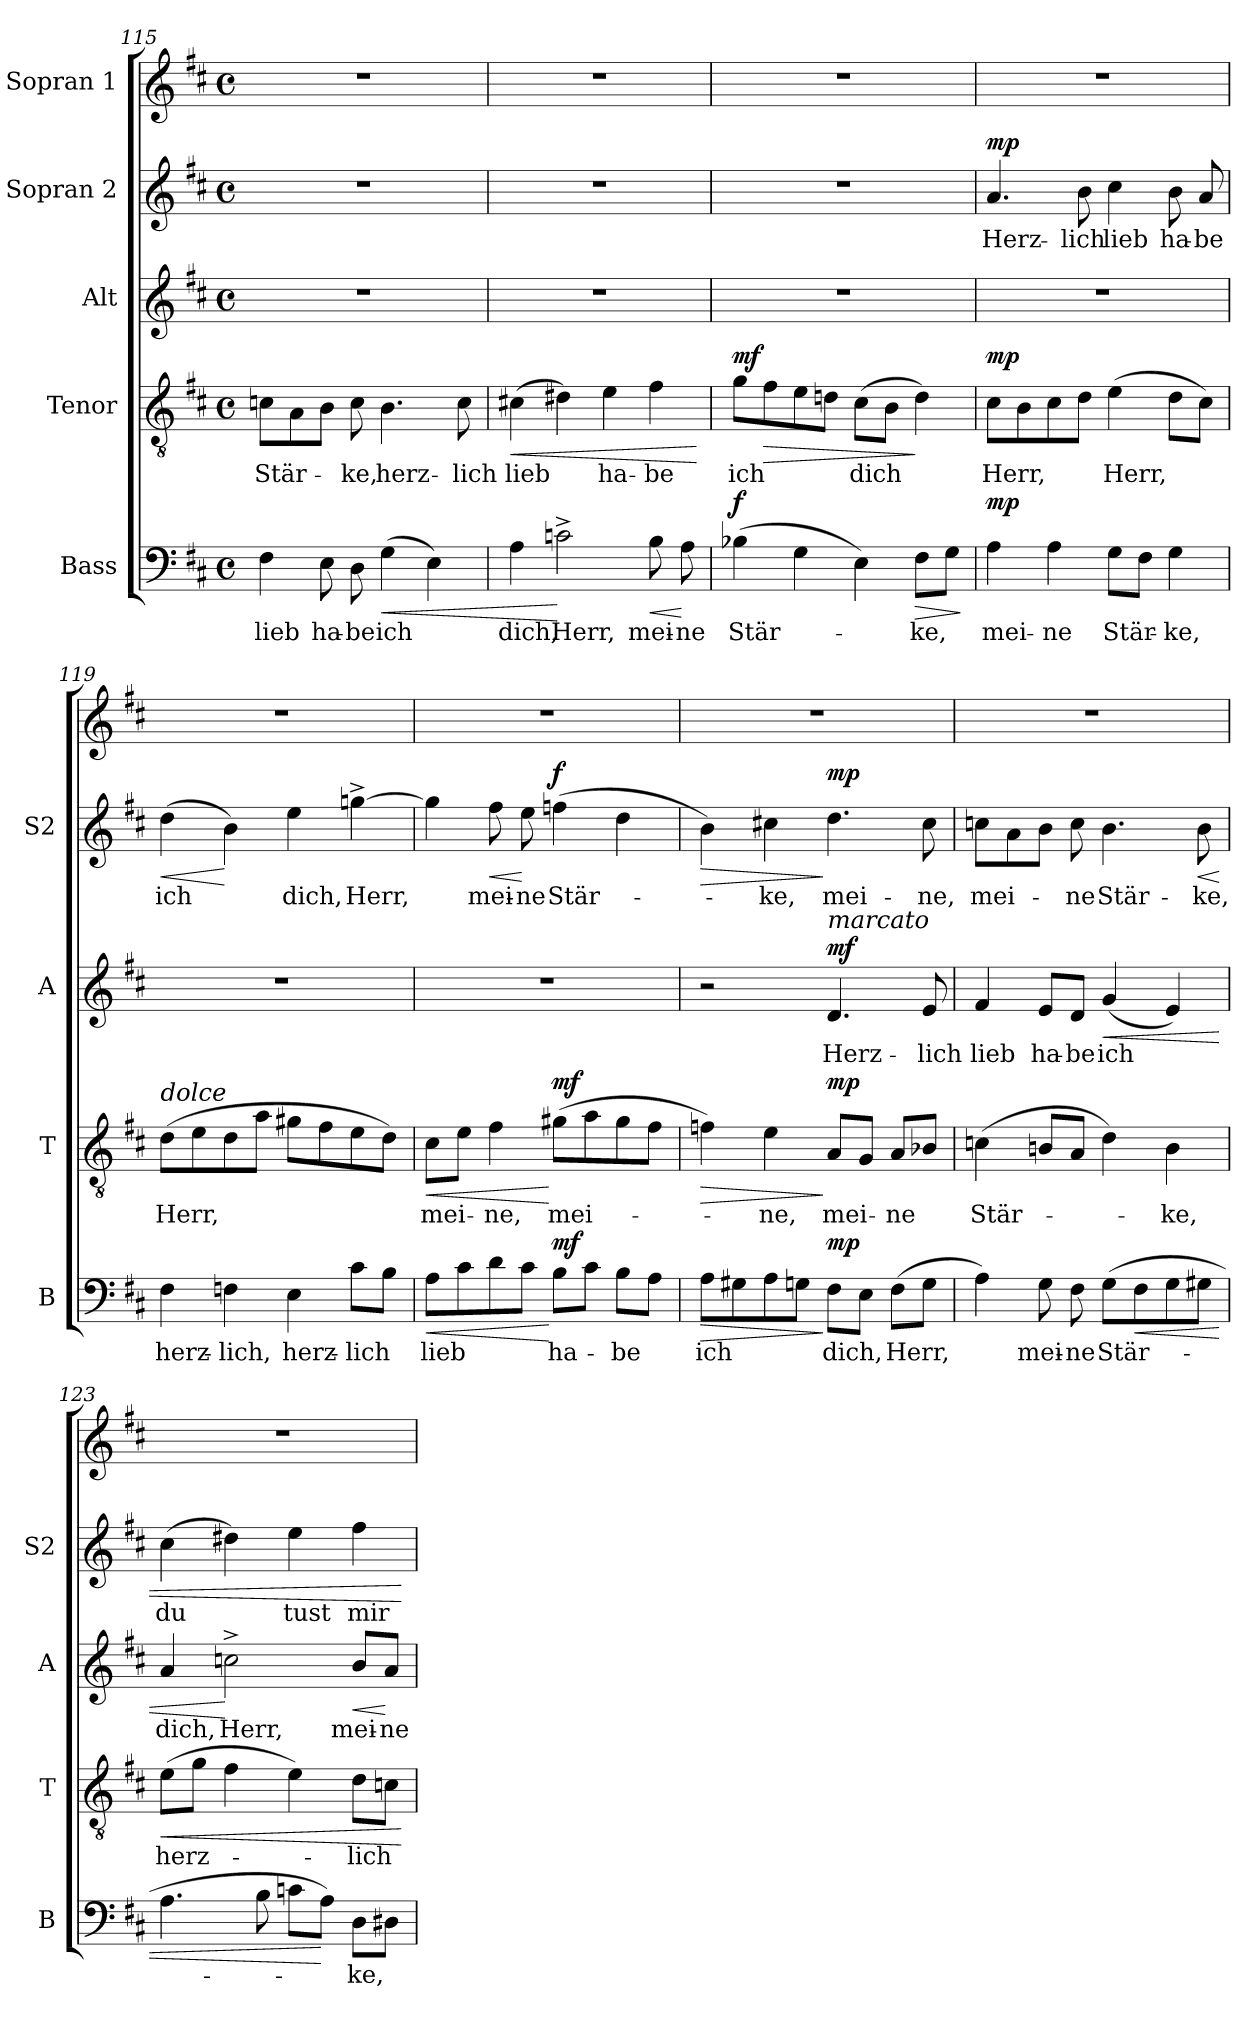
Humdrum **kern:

**kern	**text	**dynam	**kern	**text	**dynam	**kern	**text	**dynam	**kern	**text	**dynam	**kern
*part5	*part5	*part5	*part4	*part4	*part4	*part3	*part3	*part3	*part2	*part2	*part2	*part1
*staff5	*staff5	*staff5	*staff4	*staff4	*staff4	*staff3	*staff3	*staff3	*staff2	*staff2	*staff2	*staff1
*I"Bass	*	*	*I"Tenor	*	*	*I"Alt	*	*	*I"Sopran 2	*	*	*I"Sopran 1
*I'B	*	*	*I'T	*	*	*I'A	*	*	*I'S2	*	*	*
*clefF4	*	*	*clefGv2	*	*	*clefG2	*	*	*clefG2	*	*	*clefG2
*k[f#c#]	*	*	*k[f#c#]	*	*	*k[f#c#]	*	*	*k[f#c#]	*	*	*k[f#c#]
*M4/4	*	*	*M4/4	*	*	*M4/4	*	*	*M4/4	*	*	*M4/4
*met(c)	*	*	*met(c)	*	*	*met(c)	*	*	*met(c)	*	*	*met(c)
=115	=115	=115	=115	=115	=115	=115	=115	=115	=115	=115	=115	=115
4F#\	lieb	.	8cn\L	Stär-	.	1r	.	.	1r	.	.	1r
.	.	.	8A\	.	.	.	.	.	.	.	.	.
8E\	ha-	.	8B\J	.	.	.	.	.	.	.	.	.
8D\	-be	.	8c\	-ke,	.	.	.	.	.	.	.	.
!	!	!LO:HP:b	!	!	!	!	!	!	!	!	!	!
(4G\	ich	<	4.B\	herz-	.	.	.	.	.	.	.	.
4E\)	.	.	.	.	.	.	.	.	.	.	.	.
.	.	.	8c\	-lich	.	.	.	.	.	.	.	.
!!LO:LB:g=z
=116	=116	=116	=116	=116	=116	=116	=116	=116	=116	=116	=116	=116
!	!	!	!	!	!LO:HP:b	!	!	!	!	!	!	!
4A\	dich,	.	(4c#X\	lieb	<	1r	.	.	1r	.	.	1r
2cn^\	Herr,	[	4d#X\)	.	.	.	.	.	.	.	.	.
.	.	.	4e\	ha-	.	.	.	.	.	.	.	.
!	!	!LO:HP:b	!	!	!	!	!	!	!	!	!	!
8B\	mei-	<	4f#\	-be	.	.	.	.	.	.	.	.
8A\	-ne	[	.	.	.	.	.	.	.	.	.	.
.	.	.	.	.	[	.	.	.	.	.	.	.
=117	=117	=117	=117	=117	=117	=117	=117	=117	=117	=117	=117	=117
!	!	!LO:DY:a	!	!	!LO:DY:a	!	!	!	!	!	!	!
(4B-X\	Stär-	f	8g\L	ich	mf	1r	.	.	1r	.	.	1r
!	!	!	!	!	!LO:HP:b	!	!	!	!	!	!	!
.	.	.	8f#\	.	>	.	.	.	.	.	.	.
4G\	.	.	8e\	.	.	.	.	.	.	.	.	.
.	.	.	8dn\J	.	.	.	.	.	.	.	.	.
4E\)	.	.	(8c#\L	dich	.	.	.	.	.	.	.	.
.	.	.	8B\J	.	.	.	.	.	.	.	.	.
!	!	!LO:HP:b	!	!	!	!	!	!	!	!	!	!
8F#\L	-ke,	>	4d\)	.	]	.	.	.	.	.	.	.
8G\J	.	.	.	.	.	.	.	.	.	.	.	.
.	.	]	.	.	.	.	.	.	.	.	.	.
=118	=118	=118	=118	=118	=118	=118	=118	=118	=118	=118	=118	=118
!	!	!LO:DY:a	!	!	!LO:DY:a	!	!	!	!	!	!LO:DY:a	!
4A\	mei-	mp	8c#\L	Herr,	mp	1r	.	.	4.a/	Herz-	mp	1r
.	.	.	8B\	.	.	.	.	.	.	.	.	.
4A\	-ne	.	8c#\	.	.	.	.	.	.	.	.	.
.	.	.	8d\J	.	.	.	.	.	8b\	-lich	.	.
8G\L	Stär-	.	(4e\	Herr,	.	.	.	.	4cc#\	lieb	.	.
8F#\J	.	.	.	.	.	.	.	.	.	.	.	.
4G\	-ke,	.	8d\L	.	.	.	.	.	8b\	ha-	.	.
.	.	.	8c#\J)	.	.	.	.	.	8a/	-be	.	.
=119	=119	=119	=119	=119	=119	=119	=119	=119	=119	=119	=119	=119
!	!	!	!LO:TX:a:i:t=dolce	!	!	!	!	!	!	!	!	!
!	!	!	!	!	!	!	!	!	!	!	!LO:HP:b	!
4F#\	herz-	.	(8d\L	Herr,	.	1r	.	.	(4dd\	ich	<	1r
.	.	.	8e\	.	.	.	.	.	.	.	.	.
4Fn\	-lich,	.	8d\	.	.	.	.	.	4b\)	.	[	.
.	.	.	8a\J	.	.	.	.	.	.	.	.	.
4E\	herz-	.	8g#X\L	.	.	.	.	.	4ee\	dich,	.	.
.	.	.	8f#\	.	.	.	.	.	.	.	.	.
8c#\L	-lich	.	8e\	.	.	.	.	.	[4ggni^\	Herr,	.	.
8B\J	.	.	8d\J)	.	.	.	.	.	.	.	.	.
!!LO:LB:g=z
=120	=120	=120	=120	=120	=120	=120	=120	=120	=120	=120	=120	=120
!	!	!LO:HP:b	!	!	!LO:HP:b	!	!	!	!	!	!	!
8A\L	lieb	<	8c#\L	mei-	<	1r	.	.	4gg\]	.	.	1r
8c#\	.	.	8e\J	.	.	.	.	.	.	.	.	.
!	!	!	!	!	!	!	!	!	!	!	!LO:HP:b	!
8d\	.	.	4f#\	-ne,	.	.	.	.	8ff#\	mei-	<	.
8c#\J	.	.	.	.	.	.	.	.	8ee\	-ne	[	.
!	!	!LO:DY:n=1:a	!	!	!LO:DY:n=1:a	!	!	!	!	!	!LO:DY:a	!
8B\L	ha-	[ mf	(8g#X\L	mei-	[ mf	.	.	.	(4ffn\	Stär-	f	.
8c#\J	.	.	8a\	.	.	.	.	.	.	.	.	.
8B\L	-be	.	8g#\	.	.	.	.	.	4dd\	.	.	.
8A\J	.	.	8f#\J	.	.	.	.	.	.	.	.	.
=121	=121	=121	=121	=121	=121	=121	=121	=121	=121	=121	=121	=121
!	!	!LO:HP:b	!	!	!LO:HP:b	!	!	!	!	!	!LO:HP:b	!
8A\L	ich	>	4fn\)	.	>	2r	.	.	4b\)	.	>	1r
8G#X\	.	.	.	.	.	.	.	.	.	.	.	.
8A\	.	.	4e\	-ne,	.	.	.	.	4cc#X\	-ke,	.	.
8Gn\J	.	.	.	.	.	.	.	.	.	.	.	.
!	!	!	!	!	!	!LO:TX:a:i:t=marcato	!	!	!	!	!	!
!	!	!LO:DY:n=1:a	!	!	!LO:DY:n=1:a	!	!	!LO:DY:a	!	!	!LO:DY:n=1:a	!
8F#\L	dich,	] mp	8A/L	mei-	] mp	4.d/	Herz-	mf	4.dd\	mei-	] mp	.
8E\J	.	.	8G/J	.	.	.	.	.	.	.	.	.
(8F#\L	Herr,	.	8A/L	-ne	.	.	.	.	.	.	.	.
8G\J	.	.	8B-X/J	.	.	8e/	-lich	.	8cc#\	-ne,	.	.
=122	=122	=122	=122	=122	=122	=122	=122	=122	=122	=122	=122	=122
4A\)	.	.	(4cn\	Stär-	.	4f#/	lieb	.	8ccn\L	mei-	.	1r
.	.	.	.	.	.	.	.	.	8a\	.	.	.
8G\	mei-	.	8Bn/L	.	.	8e/L	ha-	.	8b\J	.	.	.
8F#\	-ne	.	8A/J	.	.	8d/J	-be	.	8cc\	-ne	.	.
!	!	!	!	!	!	!	!	!LO:HP:b	!	!	!	!
(8G\L	Stär-	.	4d\)	.	.	(4g/	ich	<	4.b\	Stär-	.	.
!	!	!LO:HP:b	!	!	!	!	!	!	!	!	!	!
8F#\	.	<	.	.	.	.	.	.	.	.	.	.
8G\	.	.	4B\	-ke,	.	4e/)	.	.	.	.	.	.
!	!	!	!	!	!	!	!	!	!	!	!LO:HP:b	!
8G#X\J	.	.	.	.	.	.	.	.	8b\	-ke,	<	.
=123	=123	=123	=123	=123	=123	=123	=123	=123	=123	=123	=123	=123
!	!	!	!	!	!LO:HP:b	!	!	!	!	!	!	!
4.A\	.	.	(8e\L	herz-	<	4a/	dich,	.	(4cc#\	du	.	1r
.	.	.	8g\J	.	.	.	.	.	.	.	.	.
.	.	.	4f#\	.	.	2ccn^\	Herr,	[	4dd#X\)	.	.	.
8B\	.	.	.	.	.	.	.	.	.	.	.	.
8cn\L	.	.	4e\)	.	.	.	.	.	4ee\	tust	.	.
8A\J)	.	[	.	.	.	.	.	.	.	.	.	.
!	!	!	!	!	!	!	!	!LO:HP:b	!	!	!	!
8D\L	-ke,	.	8d\L	-lich	.	8b/L	mei-	<	4ff#\	mir	.	.
8D#X\J	.	.	8cn\J	.	.	8a/J	-ne	[	.	.	.	.
.	.	.	.	.	[	.	.	.	.	.	[	.
=	=	=	=	=	=	=	=	=	=	=	=	=
*-	*-	*-	*-	*-	*-	*-	*-	*-	*-	*-	*-	*-
